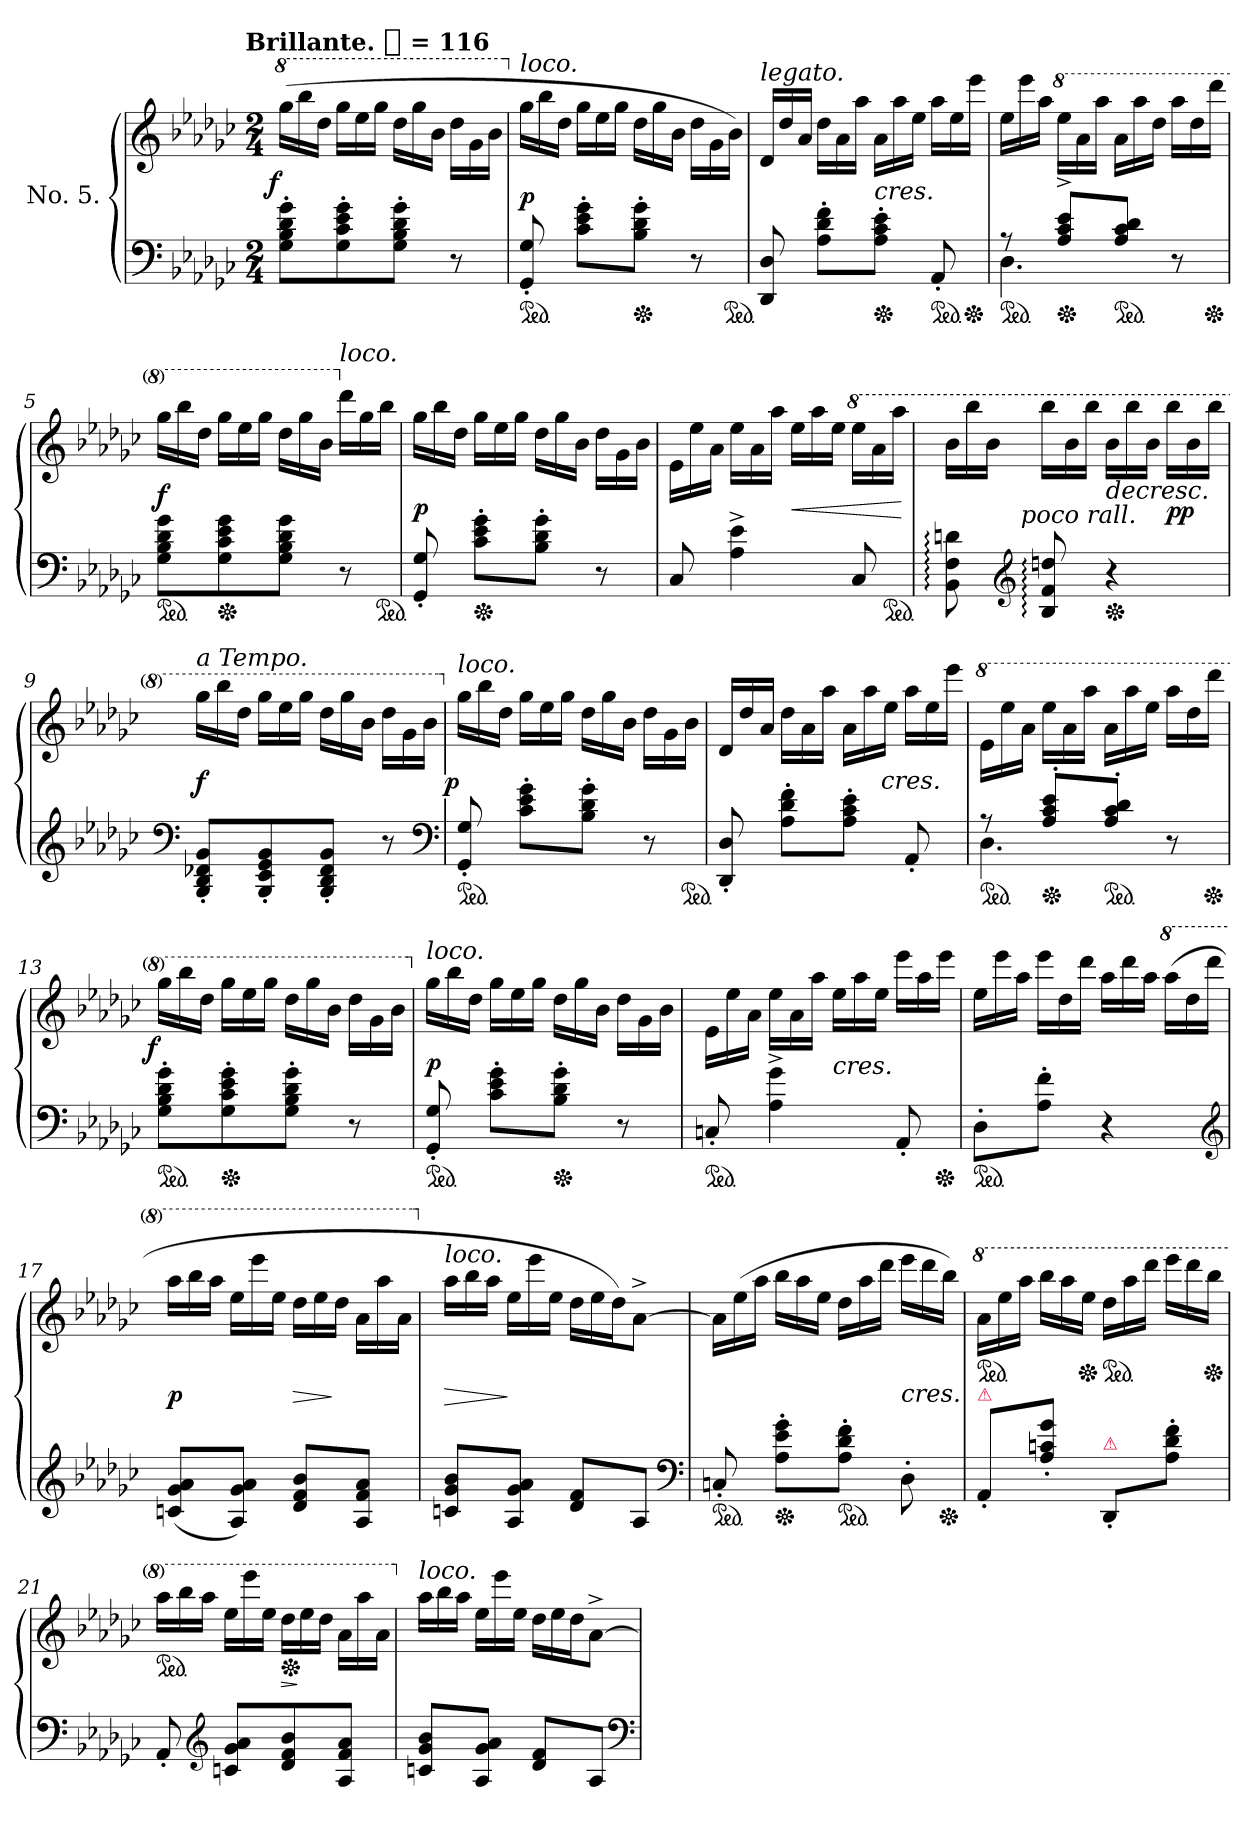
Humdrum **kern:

**kern	**kern	**dynam
*part1	*part1	*part1
*staff2	*staff1	*staff1/2
*I"No. 5.	*	*
*clefF4	*clefG2	*
*k[b-e-a-d-g-c-]	*k[b-e-a-d-g-c-]	*
*G-:	*G-:	*
!!LO:TX:omd:t=Brillante. [quarter] = 116
*M2/4	*M2/4	*
*MM116	*MM116	*
*	*8va	*
*	*Xtuplet	*
=1	=1	=1
!	!	!LO:DY:rj
8G-' 8B-' 8d-' 8g-'L	(24ggg-LL	f
.	24bbb-	.
.	24ddd-JJ	.
8G-' 8c-' 8e-' 8g-'	24ggg-LL	.
.	24eee-	.
.	24ggg-JJ	.
8G-' 8B-' 8d-' 8g-'J	24ddd-LL	.
.	24ggg-	.
.	24bb-JJ	.
8r	24ddd-LL	.
.	24gg-	.
.	24bb-JJ	.
=2	=2	=2
*	*X8va	*
!	!LO:TX:a:i:t=loco.	!
*ped	*	*
8GG-' 8G-'	24gg-LL	p
.	24bb-	.
.	24dd-JJ	.
8c-' 8e-' 8g-'L	24gg-LL	.
.	24ee-	.
.	24gg-JJ	.
*Xped	*	*
8B-' 8d-' 8g-'J	24dd-LL	.
.	24gg-	.
.	24b-JJ	.
8r	24dd-LL	.
.	24g-	.
*ped	*	*
.	24b-JJ)	.
=3	=3	=3
!	!LO:TX:a:i:t=legato.	!
8DD- 8D-	24d-LL	.
.	24dd-	.
.	24a-JJ	.
8A-' 8d-' 8f'L	24dd-LL	.
.	24a-	.
.	24aa-JJ	.
!	!LO:TX:c:i:t=cres.	!
*Xped	*	*
8A-' 8c-' 8e-'J	24a-LL	.
.	24aa-	.
.	24ee-JJ	.
*ped	*	*
8AA-'	24aa-LL	.
.	24ee-	.
*Xped	*	*
.	24eee-JJ	.
=4	=4	=4
*^	*	*
*ped	*	*	*
8rA	4.D-	24ee-LL	.
.	.	24eee-	.
.	.	24aa-JJ	.
*	*	*8va	*
*Xped	*	*	*
8A-^< 8c-^< 8e-^<L	.	24eee-LL	.
.	.	24aa-	.
.	.	24aaa-JJ	.
*ped	*	*	*
8A- 8c- 8d-J	.	24aa-LL	.
.	.	24aaa-	.
.	.	24ddd-JJ	.
8ryy	8r	24aaa-LL	.
.	.	24ddd-	.
*Xped	*	*	*
.	.	24dddd-JJ	.
*v	*v	*	*
=5	=5	=5
*ped	*	*
8G- 8B- 8d- 8g-L	24ggg-LL	f
.	24bbb-	.
.	24ddd-JJ	.
*Xped	*	*
8G- 8c- 8e- 8g-	24ggg-LL	.
.	24eee-	.
.	24ggg-JJ	.
8G- 8B- 8d- 8g-J	24ddd-LL	.
.	24ggg-	.
.	24bb-JJ	.
*	*X8va	*
!	!LO:TX:a:i:t=loco.	!
8r	24ddd-LL	.
.	24gg-	.
*ped	*	*
.	24bb-JJ	.
=6	=6	=6
8GG-' 8G-'	24gg-LL	p
.	24bb-	.
.	24dd-JJ	.
*Xped	*	*
8c-' 8e-' 8g-'L	24gg-LL	.
.	24ee-	.
.	24gg-JJ	.
8B-' 8d-' 8g-'J	24dd-LL	.
.	24gg-	.
.	24b-JJ	.
8r	24dd-LL	.
.	24g-	.
.	24b-JJ	.
=7	=7	=7
8C-	24e-\LL	.
.	24ee-	.
.	24a-JJ	.
4A-^> 4e-^>	24ee-LL	.
.	24a-	.
.	24aa-JJ	.
.	24ee-LL	<
.	24aa-	.
.	24ee-JJ	.
*	*8va	*
8C-	24eee-LL	.
.	24aa-	.
.	24aaa-JJ	.
.	.	[
*ped	*	*
=8	=8	=8
*^	*	*
8BB-: 8F: 8dn:	12ryy	24bb-LL	.
.	.	24bbb-	.
.	48ryy	24bb-JJ	.
*clefG2	*	*	*
!	!LO:TX:a:i:t=poco rall.	!	!
.	3ryy	.	.
8B-: 8f: 8ddn:	.	24bbb-LL	.
.	.	24bb-	.
.	.	24bbb-JJ	.
*Xped	*	*	*
4r	.	24bb-LL	>
.	.	24bbb-	.
.	.	24bb-JJ	.
.	.	24bbb-LL	pp
.	.	24bb-	.
.	24.ryy	.	.
.	.	24bbb-JJ	]
=9	=9	=9	=9
!	!	!LO:TX:a:i:t=a Tempo.	!
*v	*v	*	*
8G-' 8B-' 8d-X' 8g-'L	24ggg-LL	f
.	24bbb-	.
.	24ddd-JJ	.
8G-' 8c-' 8e-' 8g-'	24ggg-LL	.
.	24eee-	.
.	24ggg-JJ	.
8G-' 8B-' 8d-' 8g-'J	24ddd-LL	.
.	24ggg-	.
.	24bb-JJ	.
8r	24ddd-LL	.
.	24gg-	.
.	24bb-JJ	.
*clefF4	*	*
=10	=10	=10
*	*X8va	*
!	!LO:TX:a:i:t=loco.	!
!	!	!LO:DY:rj
*ped	*	*
8GG-' 8G-'	24gg-LL	p
.	24bb-	.
.	24dd-JJ	.
8c-' 8e-' 8g-'L	24gg-LL	.
.	24ee-	.
.	24gg-JJ	.
8B-' 8d-' 8g-'J	24dd-LL	.
.	24gg-	.
.	24b-JJ	.
8r	24dd-LL	.
.	24g-	.
*ped	*	*
.	24b-JJ	.
=11	=11	=11
8DD-' 8D-'	24d-LL	.
.	24dd-	.
.	24a-JJ	.
8A-' 8d-' 8f'L	24dd-LL	.
.	24a-	.
.	24aa-JJ	.
8A-' 8c-' 8e-'J	24a-LL	.
.	24aa-	.
!	!LO:TX:c:i:t=cres.	!
.	24ee-JJ	.
8AA-'	24aa-LL	.
.	24ee-	.
.	24eee-JJ	.
=12	=12	=12
*^	*	*
*	*	*8va	*
*ped	*	*	*
8rA	4.D-	24ee-\LL	.
.	.	24eee-	.
.	.	24aa-JJ	.
*Xped	*	*	*
8A-'< 8c-'< 8e-'<L	.	24eee-LL	.
.	.	24aa-	.
.	.	24aaa-JJ	.
*ped	*	*	*
8A-'< 8c-'< 8d-'<J	.	24aa-LL	.
.	.	24aaa-	.
.	.	24eee-JJ	.
8ryy	8r	24aaa-LL	.
.	.	24ddd-	.
*Xped	*	*	*
.	.	24dddd-JJ	.
*v	*v	*	*
=13	=13	=13
!	!	!LO:DY:rj
*ped	*	*
8G-' 8B-' 8d-' 8g-'L	24ggg-LL	f
.	24bbb-	.
.	24ddd-JJ	.
*Xped	*	*
8G-' 8c-' 8e-' 8g-'	24ggg-LL	.
.	24eee-	.
.	24ggg-JJ	.
8G-' 8B-' 8d-' 8g-'J	24ddd-LL	.
.	24ggg-	.
.	24bb-JJ	.
8r	24ddd-LL	.
.	24gg-	.
.	24bb-JJ	.
=14	=14	=14
*	*X8va	*
!	!LO:TX:a:i:t=loco.	!
*ped	*	*
8GG-' 8G-'	24gg-LL	p
.	24bb-	.
.	24dd-JJ	.
8c-' 8e-' 8g-'L	24gg-LL	.
.	24ee-	.
.	24gg-JJ	.
*Xped	*	*
8B-' 8d-' 8g-'J	24dd-LL	.
.	24gg-	.
.	24b-JJ	.
8r	24dd-LL	.
.	24g-	.
.	24b-JJ	.
=15	=15	=15
*ped	*	*
8Cn'	24e-\LL	.
.	24ee-	.
.	24a-JJ	.
4A-^> 4g-^>	24ee-LL	.
.	24a-	.
.	24aa-JJ	.
!	!LO:TX:c:i:t=cres.	!
.	24ee-LL	.
.	24aa-	.
.	24ee-JJ	.
8AA-'	24eee-LL	.
.	24aa-	.
*Xped	*	*
.	24eee-JJ	.
=16	=16	=16
*ped	*	*
8D-'L	24ee-LL	.
.	24eee-	.
.	24aa-JJ	.
8A-' 8f'J	24eee-LL	.
.	24dd-	.
.	24ddd-JJ	.
4r	24aa-LL	.
.	24ddd-	.
.	24aa-JJ	.
*	*8va	*
.	(>24aaa-LL	.
.	24ddd-	.
.	24dddd-JJ	.
*clefG2	*	*
=17	=17	=17
(<8cn 8g- 8a-L	24aaa-LL	p
.	24bbb-	.
.	24aaa-JJ	.
8A- 8g- 8a-J)	24eee-LL	.
.	24eeee-	.
.	24eee-JJ	.
8d- 8f 8b-L	24ddd-LL	>
.	24eee-	.
.	24ddd-JJ	]
8A- 8f 8a-J	24aa-LL	.
.	24aaa-	.
.	24aa-JJ	.
=18	=18	=18
*	*X8va	*
!	!LO:TX:a:i:t=loco.	!
8cn 8g- 8b-L	24aa-LL	>
.	24bb-	.
.	24aa-JJ	.
8A- 8g- 8a-J	24ee-LL	]
.	24eee-	.
.	24ee-JJ	.
8d- 8fL	24dd-LL	.
.	24ee-	.
.	24dd-J)	.
8A-J	[8a-^J	.
*clefF4	*	*
=19	=19	=19
*ped	*	*
8Cn'	24a-LL]	.
.	(>24ee-	.
.	24aa-JJ	.
*Xped	*	*
8A-' 8e-' 8g-'L	24bb-LL	.
.	24aa-	.
.	24ee-JJ	.
*ped	*	*
8A-' 8d-' 8f'J	24dd-LL	.
.	24aa-	.
.	24ddd-JJ	.
!	!LO:TX:c:i:t=cres.	!
8D-'	24eee-LL	.
.	24ddd-	.
*Xped	*	*
.	24bb-JJ)	.
=20	=20	=20
*	*8va	*
!LO:TX:a:color=crimson:t=⚠	!	!
*	*ped	*
8AA-'/L	24aa-LL	.
.	24eee-	.
.	24aaa-JJ	.
8A-'\ 8cn'\ 8g-'\J	24bbb-LL	.
.	24aaa-	.
*	*Xped	*
.	24eee-JJ	.
!LO:TX:a:color=crimson:t=⚠	!	!
*	*ped	*
8DD-'/L	24ddd-LL	.
.	24aaa-	.
.	24dddd-JJ	.
8A-'\ 8d-'\ 8f'\J	24eeee-LL	.
.	24dddd-	.
*	*Xped	*
.	24bbb-JJ	.
=21	=21	=21
*	*ped	*
8AA-'	24aaa-LL	.
.	24bbb-	.
.	24aaa-JJ	.
*clefG2	*	*
8cn 8g- 8a-L	24eee-LL	.
.	24eeee-	.
.	24eee-JJ	.
*	*Xped	*
8d- 8f 8b-	24ddd-LL	>
.	24eee-	]
.	24ddd-JJ	.
8A- 8f 8a-J	24aa-LL	.
.	24aaa-	.
.	24aa-JJ	.
=22	=22	=22
*	*X8va	*
!	!LO:TX:a:i:t=loco.	!
8cn 8g- 8b-L	24aa-LL	.
.	24bb-	.
.	24aa-JJ	.
8A- 8g- 8a-J	24ee-LL	.
.	24eee-	.
.	24ee-JJ	.
8d- 8fL	24dd-LL	.
.	24ee-	.
.	24dd-J	.
8A-J	[8a-^J	.
*clefF4	*	*
=	=	=
*-	*-	*-
